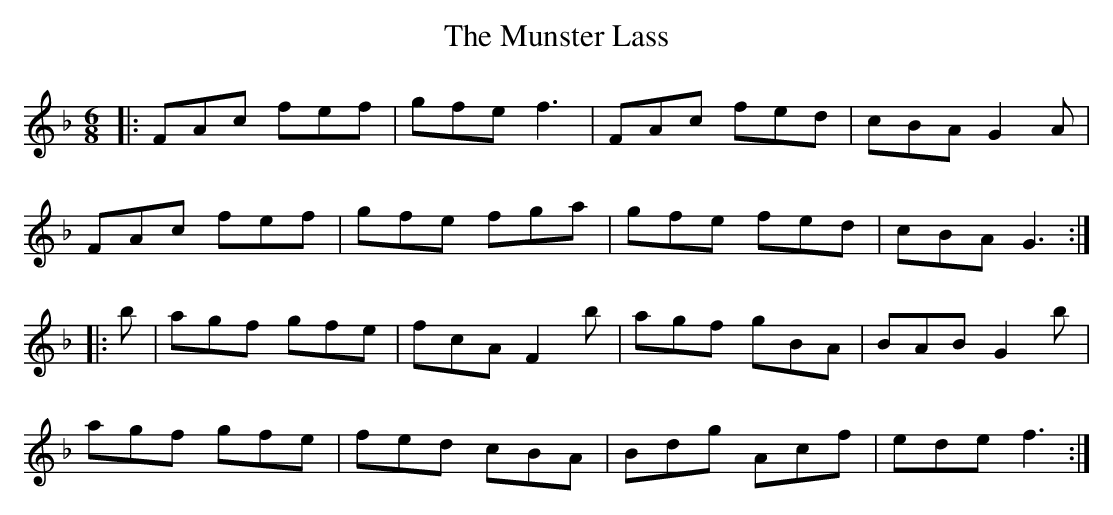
X:1
T: The Munster Lass
M: 6/8
L: 1/8
K: Fmaj
|:FAc fef|gfe f3|FAc fed|cBA G2A|
FAc fef|gfe fga|gfe fed|cBA G3:|
|:b|agf gfe|fcA F2b|agf gBA|BAB G2b|
agf gfe|fed cBA|Bdg Acf|ede f3:|
